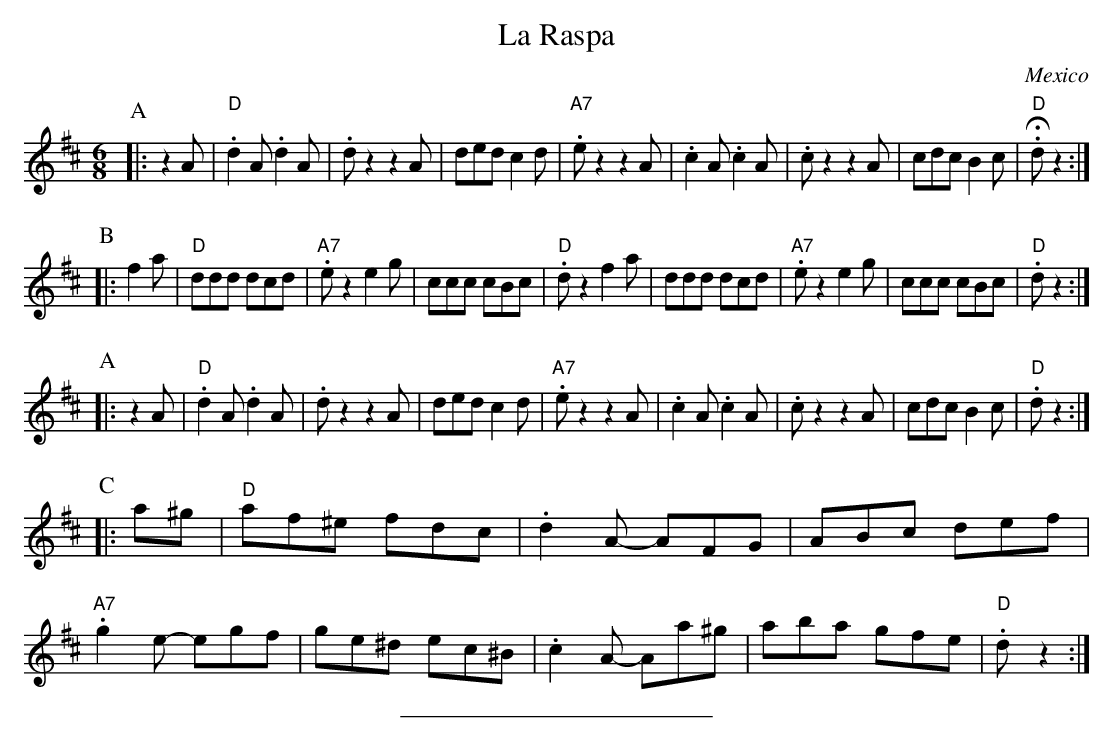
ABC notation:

X:1
T: La Raspa
O: Mexico
M: 6/8
L: 1/8
K: D
P: A
|: z2A | "D".d2A .d2A | .dz2 z2A | ded c2d | "A7".ez2 z2A | .c2A .c2A |.cz2 z2A | cdc B2c | "D"H.dz2 :|
P: B
|: f2a | "D"ddd dcd | "A7".ez2 e2g | ccc cBc | "D".dz2 f2a | ddd dcd | "A7".ez2 e2g | ccc cBc | "D".dz2 :|
P: A
|: z2A | "D".d2A .d2A | .dz2 z2A | ded c2d | "A7".ez2 z2A | .c2A .c2A |.cz2 z2A | cdc B2c | "D".dz2 :|
P: C
|: a^g | "D"af^e fdc | .d2A- AFG | ABc def | "A7".g2e- egf | ge^d ec^B | .c2A- Aa^g | aba gfe | "D".dz2 :|
